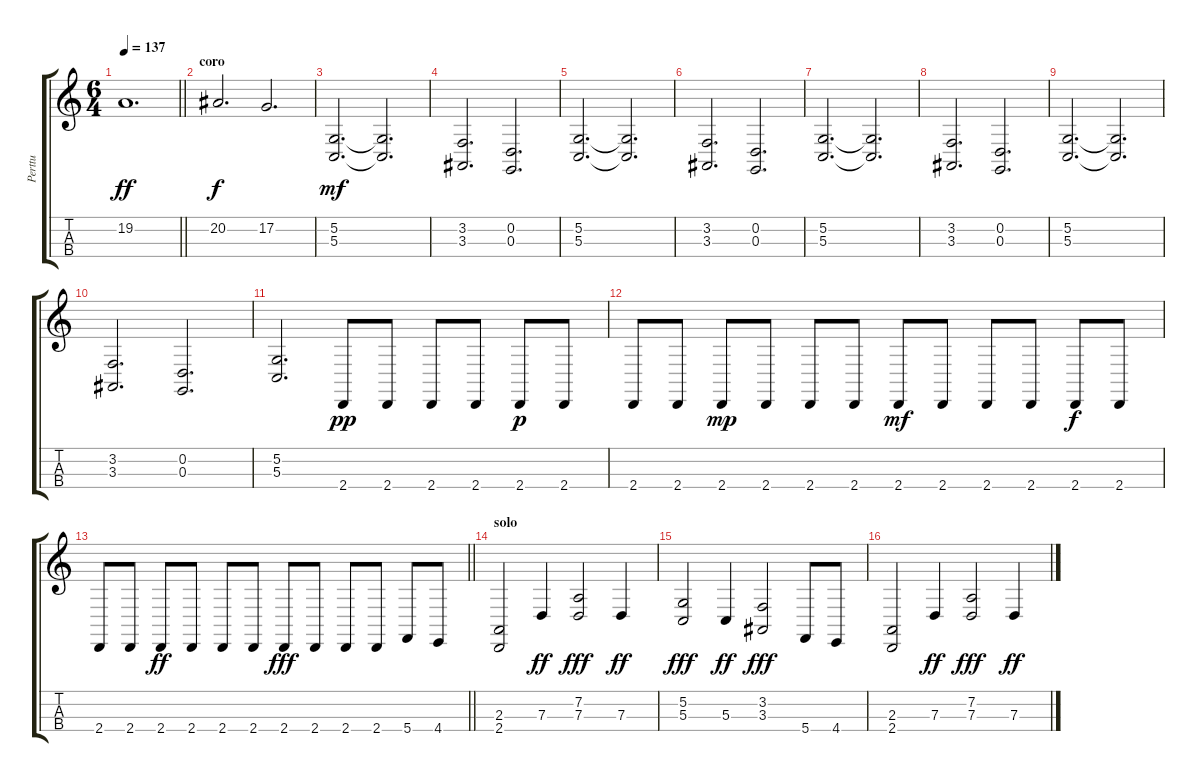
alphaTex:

\track ("Perttu" "Perttu") {instrument cello}
\staff {score tabs}
\tuning (A3 D3 G2 C2) {hide}
\ts (6 4)
\tempo 137
\clef g2
\barLineRight lightlight
\ks c
19.2.1{d dy ff volume 13} |
\section ("" "coro")
20.2.2{d dy f} 17.2.2{d} |
(5.2 5.3).2{d dy mf} (5.2{t} 5.3{t}).2{d} |
(3.2 3.3).2{d} (0.2 0.3).2{d} |
(5.2 5.3).2{d} (5.2{t} 5.3{t}).2{d} |
(3.2 3.3).2{d} (0.2 0.3).2{d} |
(5.2 5.3).2{d} (5.2{t} 5.3{t}).2{d} |
(3.2 3.3).2{d} (0.2 0.3).2{d} |
(5.2 5.3).2{d} (5.2{t} 5.3{t}).2{d} |
(3.2 3.3).2{d} (0.2 0.3).2{d} |
(5.2 5.3).2{d} 2.4.8{dy pp} 2.4.8 2.4.8 2.4.8 2.4.8{dy p} 2.4.8 |
2.4.8 2.4.8 2.4.8{dy mp} 2.4.8 2.4.8 2.4.8 2.4.8{dy mf} 2.4.8 2.4.8 2.4.8 2.4.8{dy f} 2.4.8 |
\barLineRight lightlight
2.4.8 2.4.8 2.4.8{dy ff} 2.4.8 2.4.8 2.4.8 2.4.8{dy fff} 2.4.8 2.4.8 2.4.8 5.4.8 4.4.8 |
\section ("" "solo")
(2.3 2.4).2 7.3.4{dy ff} (7.2 7.3).2{dy fff} 7.3.4{dy ff} |
(5.2 5.3).2{dy fff} 5.3.4{dy ff} (3.2 3.3).2{dy fff} 5.4.8 4.4.8 |
(2.3 2.4).2 7.3.4{dy ff} (7.2 7.3).2{dy fff} 7.3.4{dy ff}
